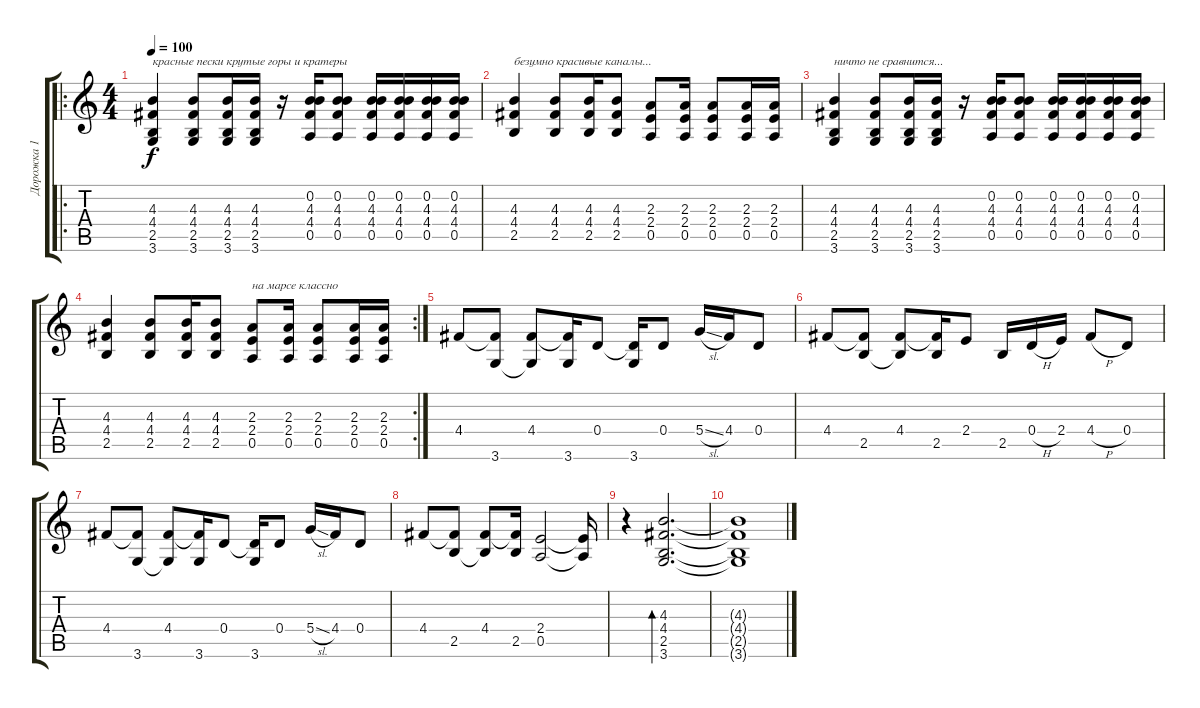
\track ("Дорожка 1" "Дорожка 1") {instrument acousticguitarsteel}
\staff {score tabs}
\tuning (E4 B3 G3 D3 A2 E2) {hide}
\ro
\ts (4 4)
\tempo 100
\clef g2
\ks c
(4.3 4.4 2.5 3.6).4{txt "красные пески крутые горы и кратеры" dy f} (4.3 4.4 2.5 3.6).8 (4.3 4.4 2.5 3.6).16 (4.3 4.4 2.5 3.6).16 r.16 (0.2 4.3 4.4 0.5).16 (0.2 4.3 4.4 0.5).8 (0.2 4.3 4.4 0.5).16 (0.2 4.3 4.4 0.5).16 (0.2 4.3 4.4 0.5).16 (0.2 4.3 4.4 0.5).16 |
(4.3 4.4 2.5).4{txt "безумно красивые каналы..."} (4.3 4.4 2.5).8 (4.3 4.4 2.5).16 (4.3 4.4 2.5).8 (2.3 2.4 0.5).8 (2.3 2.4 0.5).16 (2.3 2.4 0.5).8 (2.3 2.4 0.5).16 (2.3 2.4 0.5).16 |
(4.3 4.4 2.5 3.6).4{txt "ничто не сравнится..."} (4.3 4.4 2.5 3.6).8 (4.3 4.4 2.5 3.6).16 (4.3 4.4 2.5 3.6).16 r.16 (0.2 4.3 4.4 0.5).16 (0.2 4.3 4.4 0.5).8 (0.2 4.3 4.4 0.5).16 (0.2 4.3 4.4 0.5).16 (0.2 4.3 4.4 0.5).16 (0.2 4.3 4.4 0.5).16 |
\rc 2
(4.3 4.4 2.5).4 (4.3 4.4 2.5).8 (4.3 4.4 2.5).16 (4.3 4.4 2.5).8 (2.3 2.4 0.5).8{txt "на марсе классно"} (2.3 2.4 0.5).16 (2.3 2.4 0.5).8 (2.3 2.4 0.5).16 (2.3 2.4 0.5).16 |
4.4.8 (4.4{t} 3.6).8 (4.4 3.6{t}).8 (4.4{t} 3.6).16 0.4.8 (0.4{t} 3.6).16 0.4.8 5.4{sl}.16 4.4.16 0.4.8 |
4.4.8 (4.4{t} 2.5).8 (4.4 2.5{t}).8 (4.4{t} 2.5).16 2.4.8 2.5.16 0.4{h}.16 2.4.16 4.4{h}.8 0.4.8 |
4.4.8 (4.4{t} 3.6).8 (4.4 3.6{t}).8 (4.4{t} 3.6).16 0.4.8 (0.4{t} 3.6).16 0.4.8 5.4{sl}.16 4.4.16 0.4.8 |
4.4.8 (4.4{t} 2.5).8 (4.4 2.5{t}).8 (4.4{t} 2.5).16 (2.4 0.5).2 (2.4{t} 0.5{t}).16 |
r.4 (4.3 4.4 2.5 3.6).2{d bd 240} |
(4.3{t} 4.4{t} 2.5{t} 3.6{t}).1
